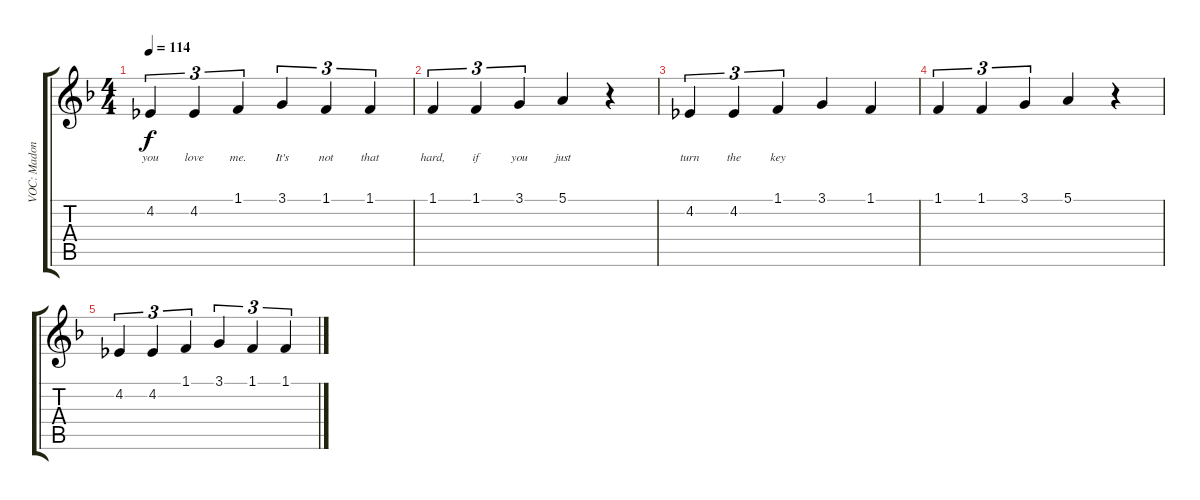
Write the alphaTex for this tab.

\track ("VOC: Madonna" "VOC: Madon") {instrument tenorsax}
\staff {score tabs}
\tuning (E4 B3 G3 D3 A2 E2) {hide}
\ts (4 4)
\tempo 114
\clef g2
\ks f
4.2.4{tu (3 2) lyrics (0 "you") lyrics (1 "") lyrics (2 "") lyrics (3 "") lyrics (4 "") dy f} 4.2.4{tu (3 2) lyrics (0 "love") lyrics (1 "") lyrics (2 "") lyrics (3 "") lyrics (4 "")} 1.1.4{tu (3 2) lyrics (0 "me.") lyrics (1 "") lyrics (2 "") lyrics (3 "") lyrics (4 "")} 3.1.4{tu (3 2) lyrics (0 "It's") lyrics (1 "") lyrics (2 "") lyrics (3 "") lyrics (4 "")} 1.1.4{tu (3 2) lyrics (0 "not") lyrics (1 "") lyrics (2 "") lyrics (3 "") lyrics (4 "")} 1.1.4{tu (3 2) lyrics (0 "that") lyrics (1 "") lyrics (2 "") lyrics (3 "") lyrics (4 "")} |
1.1.4{tu (3 2) lyrics (0 "hard,") lyrics (1 "") lyrics (2 "") lyrics (3 "") lyrics (4 "")} 1.1.4{tu (3 2) lyrics (0 "if") lyrics (1 "") lyrics (2 "") lyrics (3 "") lyrics (4 "")} 3.1.4{tu (3 2) lyrics (0 "you") lyrics (1 "") lyrics (2 "") lyrics (3 "") lyrics (4 "")} 5.1.4{lyrics (0 "just") lyrics (1 "") lyrics (2 "") lyrics (3 "") lyrics (4 "")} r.4 |
4.2.4{tu (3 2) lyrics (0 "turn") lyrics (1 "") lyrics (2 "") lyrics (3 "") lyrics (4 "")} 4.2.4{tu (3 2) lyrics (0 "the") lyrics (1 "") lyrics (2 "") lyrics (3 "") lyrics (4 "")} 1.1.4{tu (3 2) lyrics (0 "key") lyrics (1 "") lyrics (2 "") lyrics (3 "") lyrics (4 "")} 3.1.4 1.1.4 |
1.1.4{tu (3 2)} 1.1.4{tu (3 2)} 3.1.4{tu (3 2)} 5.1.4 r.4 |
4.2.4{tu (3 2)} 4.2.4{tu (3 2)} 1.1.4{tu (3 2)} 3.1.4{tu (3 2)} 1.1.4{tu (3 2)} 1.1.4{tu (3 2)}
